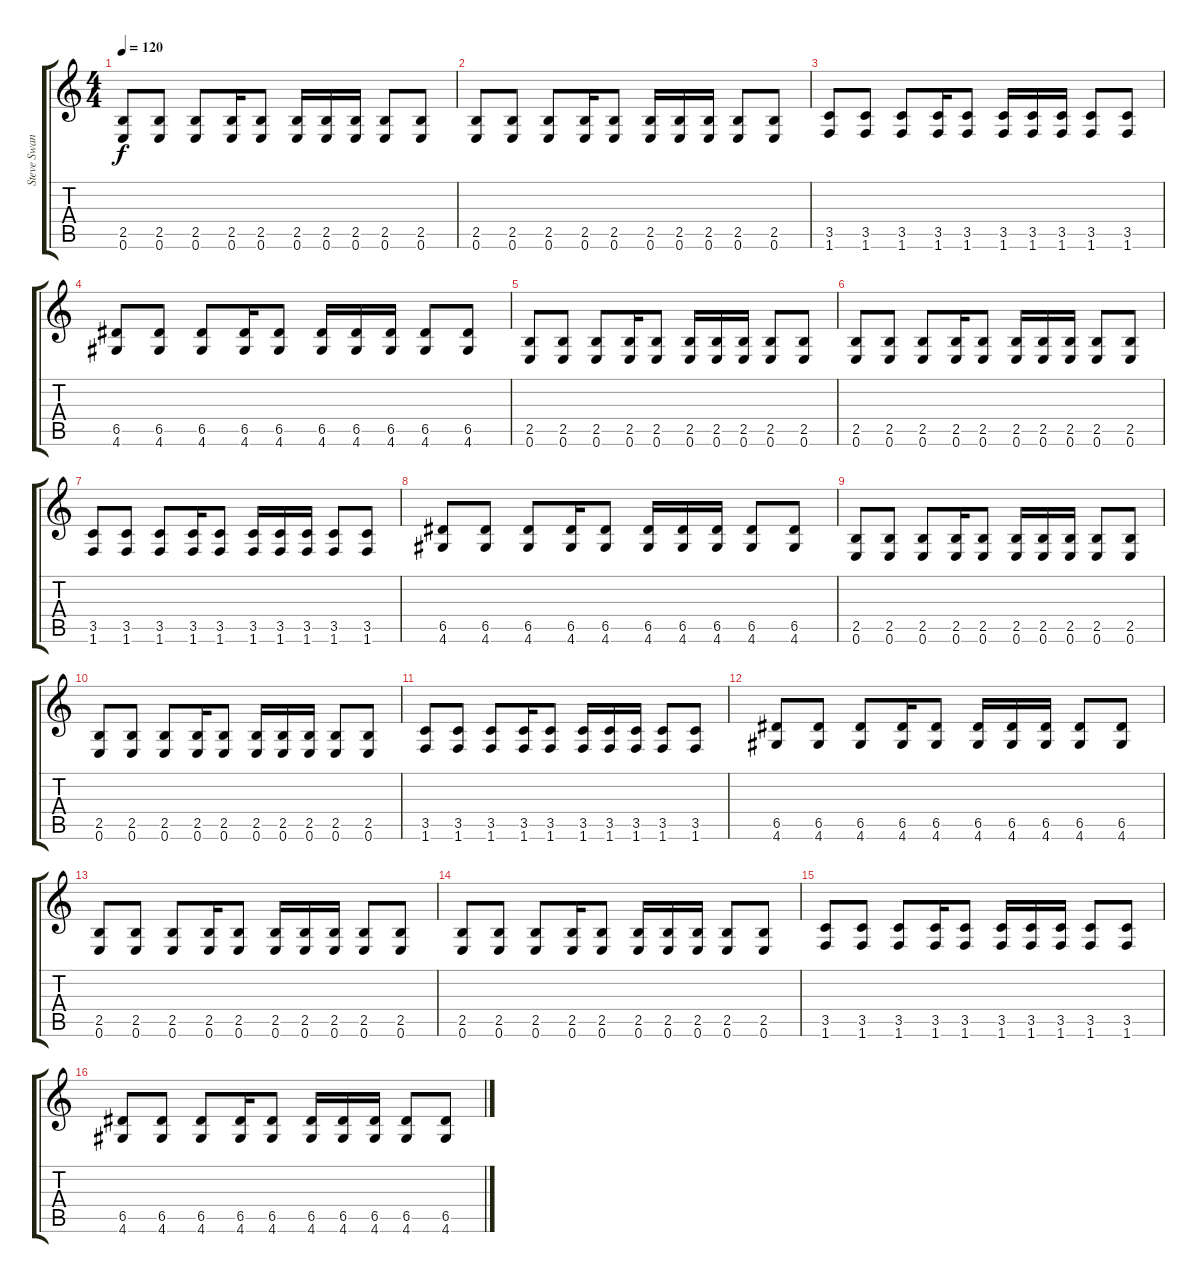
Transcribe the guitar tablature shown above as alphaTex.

\track ("Steve Swanson" "Steve Swan") {instrument overdrivenguitar}
\staff {score tabs}
\tuning (E4 B3 G3 D3 A2 E2) {hide}
\ts (4 4)
\tempo 120
\clef g2
\ks c
(2.5 0.6).8{dy f} (2.5 0.6).8 (2.5 0.6).8 (2.5 0.6).16 (2.5 0.6).8 (2.5 0.6).16 (2.5 0.6).16 (2.5 0.6).16 (2.5 0.6).8 (2.5 0.6).8 |
(2.5 0.6).8 (2.5 0.6).8 (2.5 0.6).8 (2.5 0.6).16 (2.5 0.6).8 (2.5 0.6).16 (2.5 0.6).16 (2.5 0.6).16 (2.5 0.6).8 (2.5 0.6).8 |
(3.5 1.6).8 (3.5 1.6).8 (3.5 1.6).8 (3.5 1.6).16 (3.5 1.6).8 (3.5 1.6).16 (3.5 1.6).16 (3.5 1.6).16 (3.5 1.6).8 (3.5 1.6).8 |
(6.5 4.6).8 (6.5 4.6).8 (6.5 4.6).8 (6.5 4.6).16 (6.5 4.6).8 (6.5 4.6).16 (6.5 4.6).16 (6.5 4.6).16 (6.5 4.6).8 (6.5 4.6).8 |
(2.5 0.6).8 (2.5 0.6).8 (2.5 0.6).8 (2.5 0.6).16 (2.5 0.6).8 (2.5 0.6).16 (2.5 0.6).16 (2.5 0.6).16 (2.5 0.6).8 (2.5 0.6).8 |
(2.5 0.6).8 (2.5 0.6).8 (2.5 0.6).8 (2.5 0.6).16 (2.5 0.6).8 (2.5 0.6).16 (2.5 0.6).16 (2.5 0.6).16 (2.5 0.6).8 (2.5 0.6).8 |
(3.5 1.6).8 (3.5 1.6).8 (3.5 1.6).8 (3.5 1.6).16 (3.5 1.6).8 (3.5 1.6).16 (3.5 1.6).16 (3.5 1.6).16 (3.5 1.6).8 (3.5 1.6).8 |
(6.5 4.6).8 (6.5 4.6).8 (6.5 4.6).8 (6.5 4.6).16 (6.5 4.6).8 (6.5 4.6).16 (6.5 4.6).16 (6.5 4.6).16 (6.5 4.6).8 (6.5 4.6).8 |
(2.5 0.6).8 (2.5 0.6).8 (2.5 0.6).8 (2.5 0.6).16 (2.5 0.6).8 (2.5 0.6).16 (2.5 0.6).16 (2.5 0.6).16 (2.5 0.6).8 (2.5 0.6).8 |
(2.5 0.6).8 (2.5 0.6).8 (2.5 0.6).8 (2.5 0.6).16 (2.5 0.6).8 (2.5 0.6).16 (2.5 0.6).16 (2.5 0.6).16 (2.5 0.6).8 (2.5 0.6).8 |
(3.5 1.6).8 (3.5 1.6).8 (3.5 1.6).8 (3.5 1.6).16 (3.5 1.6).8 (3.5 1.6).16 (3.5 1.6).16 (3.5 1.6).16 (3.5 1.6).8 (3.5 1.6).8 |
(6.5 4.6).8 (6.5 4.6).8 (6.5 4.6).8 (6.5 4.6).16 (6.5 4.6).8 (6.5 4.6).16 (6.5 4.6).16 (6.5 4.6).16 (6.5 4.6).8 (6.5 4.6).8 |
(2.5 0.6).8 (2.5 0.6).8 (2.5 0.6).8 (2.5 0.6).16 (2.5 0.6).8 (2.5 0.6).16 (2.5 0.6).16 (2.5 0.6).16 (2.5 0.6).8 (2.5 0.6).8 |
(2.5 0.6).8 (2.5 0.6).8 (2.5 0.6).8 (2.5 0.6).16 (2.5 0.6).8 (2.5 0.6).16 (2.5 0.6).16 (2.5 0.6).16 (2.5 0.6).8 (2.5 0.6).8 |
(3.5 1.6).8 (3.5 1.6).8 (3.5 1.6).8 (3.5 1.6).16 (3.5 1.6).8 (3.5 1.6).16 (3.5 1.6).16 (3.5 1.6).16 (3.5 1.6).8 (3.5 1.6).8 |
(6.5 4.6).8 (6.5 4.6).8 (6.5 4.6).8 (6.5 4.6).16 (6.5 4.6).8 (6.5 4.6).16 (6.5 4.6).16 (6.5 4.6).16 (6.5 4.6).8 (6.5 4.6).8
